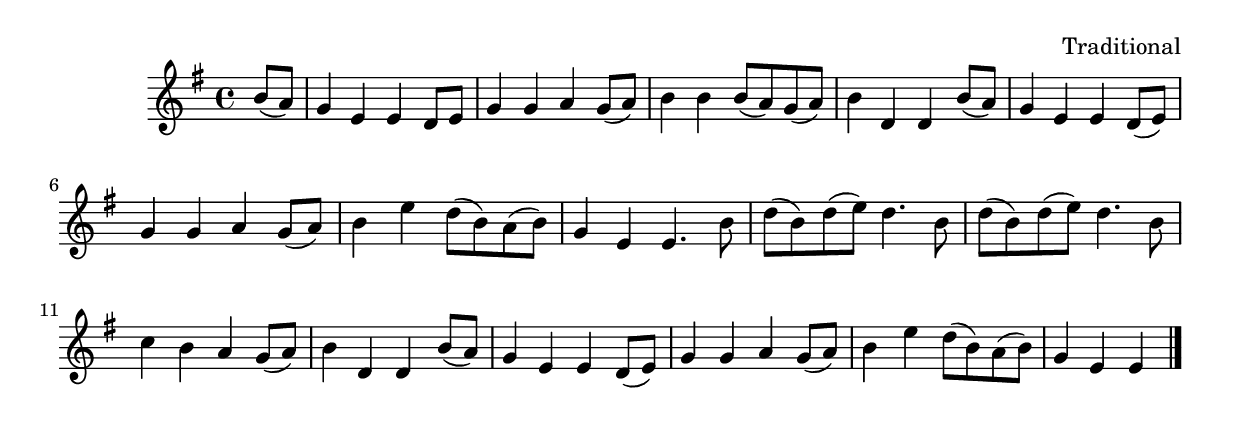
\version "2.16.0"

\header {
  %title = "The Parting Glass"
  composer = "Traditional"
}

\relative b'
{
  \time 4/4
  \key g \major
    \partial 4 b8 (a) | 
    g4 e e d8 e | 
    g4 g a g8 (a) |
    b4 b b8 (a) g (a) | 
    b4 d, d b'8 (a) | 
    g4 e e d8 (e) |
    g4 g a g8 (a) | 
    b4 e d8 (b) a (b) | 
    g4 e e4. b'8 |
    d (b) d (e) d4. b8 | 
    d (b) d (e) d4. b8 | 
    c4 b a g8 (a) |
    b4 d, d b'8 (a) | 
    g4 e e d8 (e) | 
    g4 g a g8 (a) |
    b4 e d8 (b) a (b) | 
    g4 e e \bar "|."    
} 
